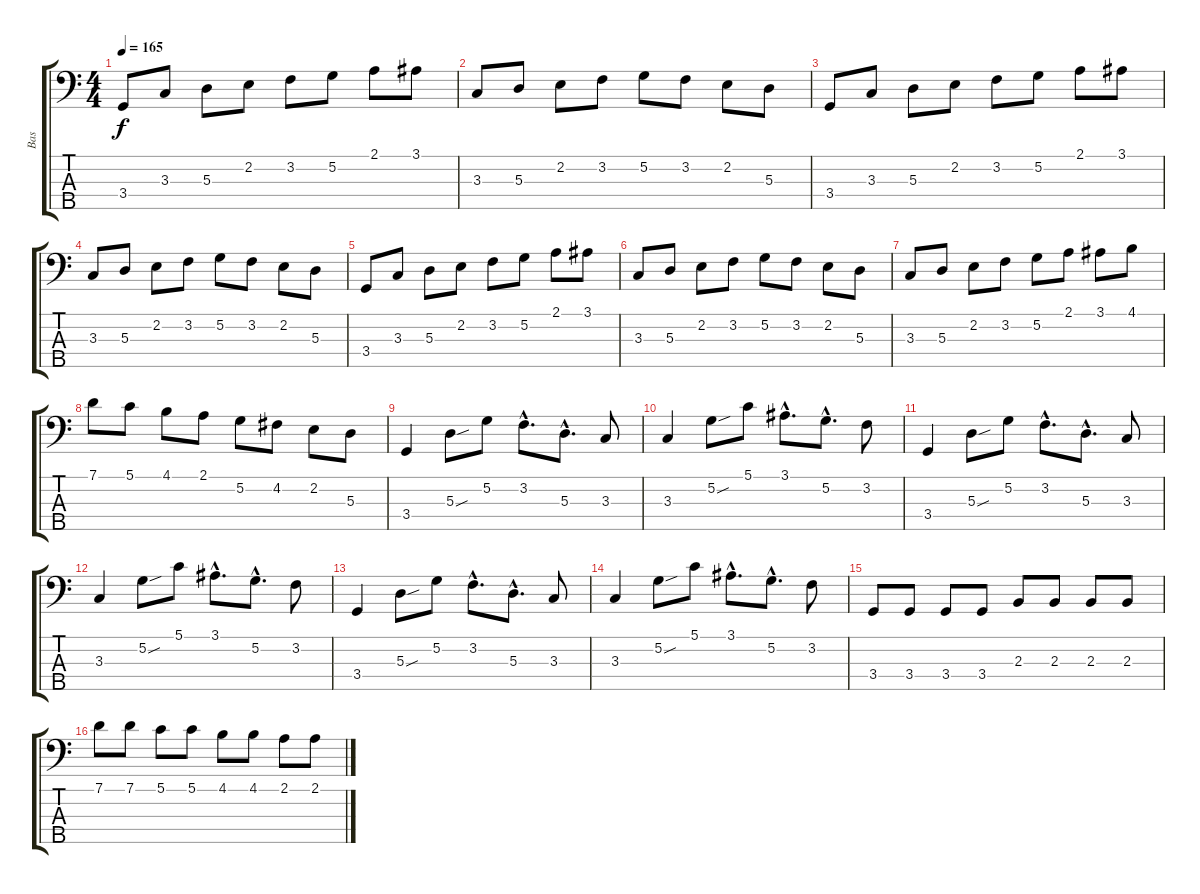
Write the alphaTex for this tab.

\track ("Bas" "Bas") {instrument electricbasspick}
\staff {score tabs}
\tuning (G2 D2 A1 E1 B0) {hide}
\ts (4 4)
\tempo 165
\clef f4
\ks c
3.4.8{dy f volume 13} 3.3.8 5.3.8 2.2.8 3.2.8 5.2.8 2.1.8 3.1.8 |
3.3.8 5.3.8 2.2.8 3.2.8 5.2.8 3.2.8 2.2.8 5.3.8 |
3.4.8 3.3.8 5.3.8 2.2.8 3.2.8 5.2.8 2.1.8 3.1.8 |
3.3.8 5.3.8 2.2.8 3.2.8 5.2.8 3.2.8 2.2.8 5.3.8 |
3.4.8 3.3.8 5.3.8 2.2.8 3.2.8 5.2.8 2.1.8 3.1.8 |
3.3.8 5.3.8 2.2.8 3.2.8 5.2.8 3.2.8 2.2.8 5.3.8 |
3.3.8 5.3.8 2.2.8 3.2.8 5.2.8 2.1.8 3.1.8 4.1.8 |
7.1.8 5.1.8 4.1.8 2.1.8 5.2.8 4.2.8 2.2.8 5.3.8 |
3.4.4{volume 14 instrument electricbasspick} 5.3{sou}.8 5.2.8 3.2{hac}.8{d} 5.3{hac}.8{d} 3.3.8 |
3.3.4 5.2{sou}.8 5.1.8 3.1{hac}.8{d} 5.2{hac}.8{d} 3.2.8 |
3.4.4 5.3{sou}.8 5.2.8 3.2{hac}.8{d} 5.3{hac}.8{d} 3.3.8 |
3.3.4 5.2{sou}.8 5.1.8 3.1{hac}.8{d} 5.2{hac}.8{d} 3.2.8 |
3.4.4 5.3{sou}.8 5.2.8 3.2{hac}.8{d} 5.3{hac}.8{d} 3.3.8 |
3.3.4 5.2{sou}.8 5.1.8 3.1{hac}.8{d} 5.2{hac}.8{d} 3.2.8 |
3.4.8 3.4.8 3.4.8 3.4.8 2.3.8 2.3.8 2.3.8 2.3.8 |
7.1.8 7.1.8 5.1.8 5.1.8 4.1.8 4.1.8 2.1.8 2.1.8
